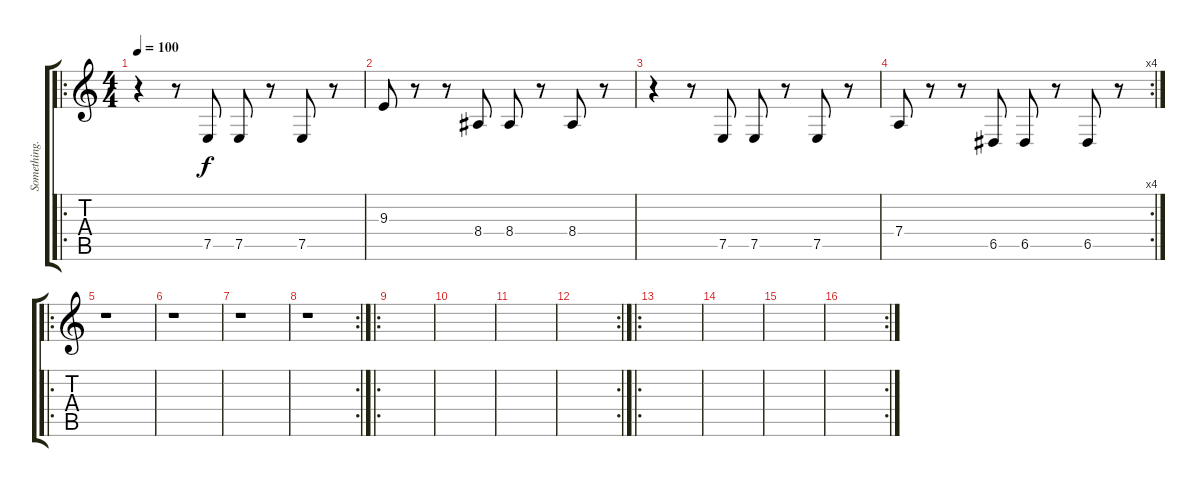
\track ("Something..." "Something.") {instrument lead5charang}
\staff {score tabs}
\tuning (E4 B3 G3 D3 A2 E2) {hide}
\ro
\ts (4 4)
\tempo 100
\clef g2
\ks c
r.4{dy f} r.8 7.5.8 7.5.8 r.8 7.5.8 r.8 |
9.3.8 r.8 r.8 8.4.8 8.4.8 r.8 8.4.8 r.8 |
r.4 r.8 7.5.8 7.5.8 r.8 7.5.8 r.8 |
\rc 4
7.4.8 r.8 r.8 6.5.8 6.5.8 r.8 6.5.8 r.8 |
\ro
r.1 |
r.1 |
r.1 |
\rc 2
r.1 |
\ro
|
|
|
\rc 2
|
\ro
|
|
|
\rc 2
